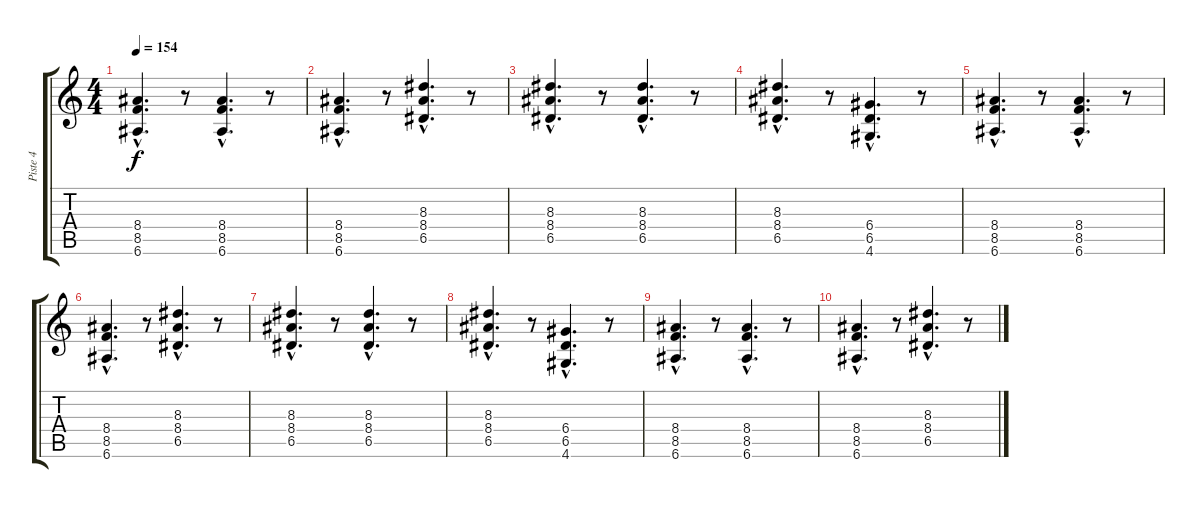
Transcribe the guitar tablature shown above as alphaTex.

\track ("Piste 4" "Piste 4") {instrument overdrivenguitar}
\staff {score tabs}
\tuning (E4 B3 G3 D3 A2 E2) {hide}
\ts (4 4)
\tempo 154
\clef g2
\ks c
(8.4{hac} 8.5{hac} 6.6{hac}).4{d dy f} r.8 (8.4{hac} 8.5{hac} 6.6{hac}).4{d} r.8 |
(8.4{hac} 8.5{hac} 6.6{hac}).4{d} r.8 (8.3{hac} 8.4{hac} 6.5{hac}).4{d} r.8 |
(8.3{hac} 8.4{hac} 6.5{hac}).4{d} r.8 (8.3{hac} 8.4{hac} 6.5{hac}).4{d} r.8 |
(8.3{hac} 8.4{hac} 6.5{hac}).4{d} r.8 (6.4{hac} 6.5{hac} 4.6{hac}).4{d} r.8 |
(8.4{hac} 8.5{hac} 6.6{hac}).4{d} r.8 (8.4{hac} 8.5{hac} 6.6{hac}).4{d} r.8 |
(8.4{hac} 8.5{hac} 6.6{hac}).4{d} r.8 (8.3{hac} 8.4{hac} 6.5{hac}).4{d} r.8 |
(8.3{hac} 8.4{hac} 6.5{hac}).4{d} r.8 (8.3{hac} 8.4{hac} 6.5{hac}).4{d} r.8 |
(8.3{hac} 8.4{hac} 6.5{hac}).4{d} r.8 (6.4{hac} 6.5{hac} 4.6{hac}).4{d} r.8 |
(8.4{hac} 8.5{hac} 6.6{hac}).4{d} r.8 (8.4{hac} 8.5{hac} 6.6{hac}).4{d} r.8 |
(8.4{hac} 8.5{hac} 6.6{hac}).4{d} r.8 (8.3{hac} 8.4{hac} 6.5{hac}).4{d} r.8
